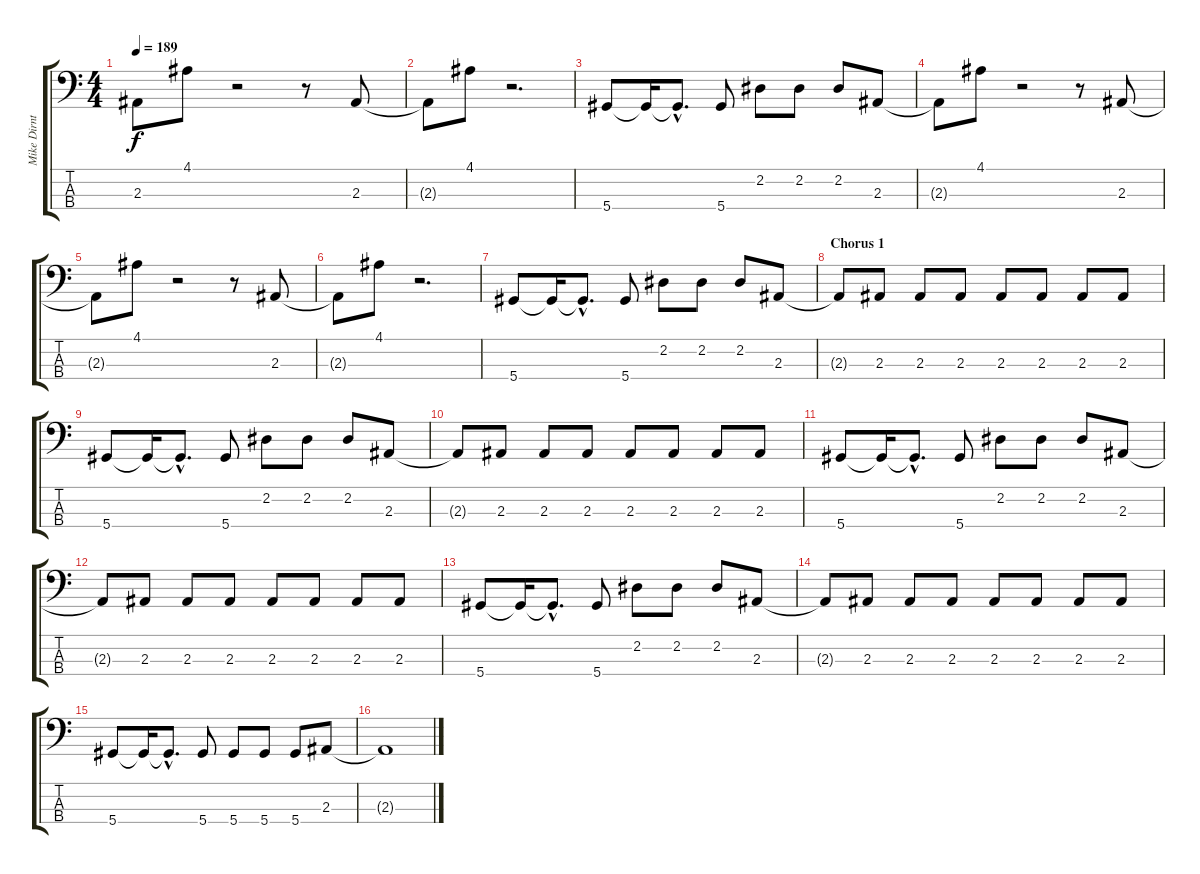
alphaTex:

\track ("Mike Dirnt" "Mike Dirnt") {instrument electricbasspick}
\staff {score tabs}
\tuning (Gb2 Db2 Ab1 Eb1) {hide}
\ts (4 4)
\tempo 189
\clef f4
\ks c
2.3{t}.8{dy f} 4.1.8 r.2 r.8 2.3.8 |
2.3{t}.8 4.1.8 r.2{d} |
5.4.8 5.4{t}.16 5.4{hac t}.8{d} 5.4.8 2.2.8 2.2.8 2.2.8 2.3.8 |
2.3{t}.8 4.1.8 r.2 r.8 2.3.8 |
2.3{t}.8 4.1.8 r.2 r.8 2.3.8 |
2.3{t}.8 4.1.8 r.2{d} |
5.4.8 5.4{t}.16 5.4{hac t}.8{d} 5.4.8 2.2.8 2.2.8 2.2.8 2.3.8 |
\section ("" "Chorus 1")
2.3{t}.8 2.3.8 2.3.8 2.3.8 2.3.8 2.3.8 2.3.8 2.3.8 |
5.4.8 5.4{t}.16 5.4{hac t}.8{d} 5.4.8 2.2.8 2.2.8 2.2.8 2.3.8 |
2.3{t}.8 2.3.8 2.3.8 2.3.8 2.3.8 2.3.8 2.3.8 2.3.8 |
5.4.8 5.4{t}.16 5.4{hac t}.8{d} 5.4.8 2.2.8 2.2.8 2.2.8 2.3.8 |
2.3{t}.8 2.3.8 2.3.8 2.3.8 2.3.8 2.3.8 2.3.8 2.3.8 |
5.4.8 5.4{t}.16 5.4{hac t}.8{d} 5.4.8 2.2.8 2.2.8 2.2.8 2.3.8 |
2.3{t}.8 2.3.8 2.3.8 2.3.8 2.3.8 2.3.8 2.3.8 2.3.8 |
5.4.8 5.4{t}.16 5.4{hac t}.8{d} 5.4.8 5.4.8 5.4.8 5.4.8 2.3.8 |
2.3{t}.1
